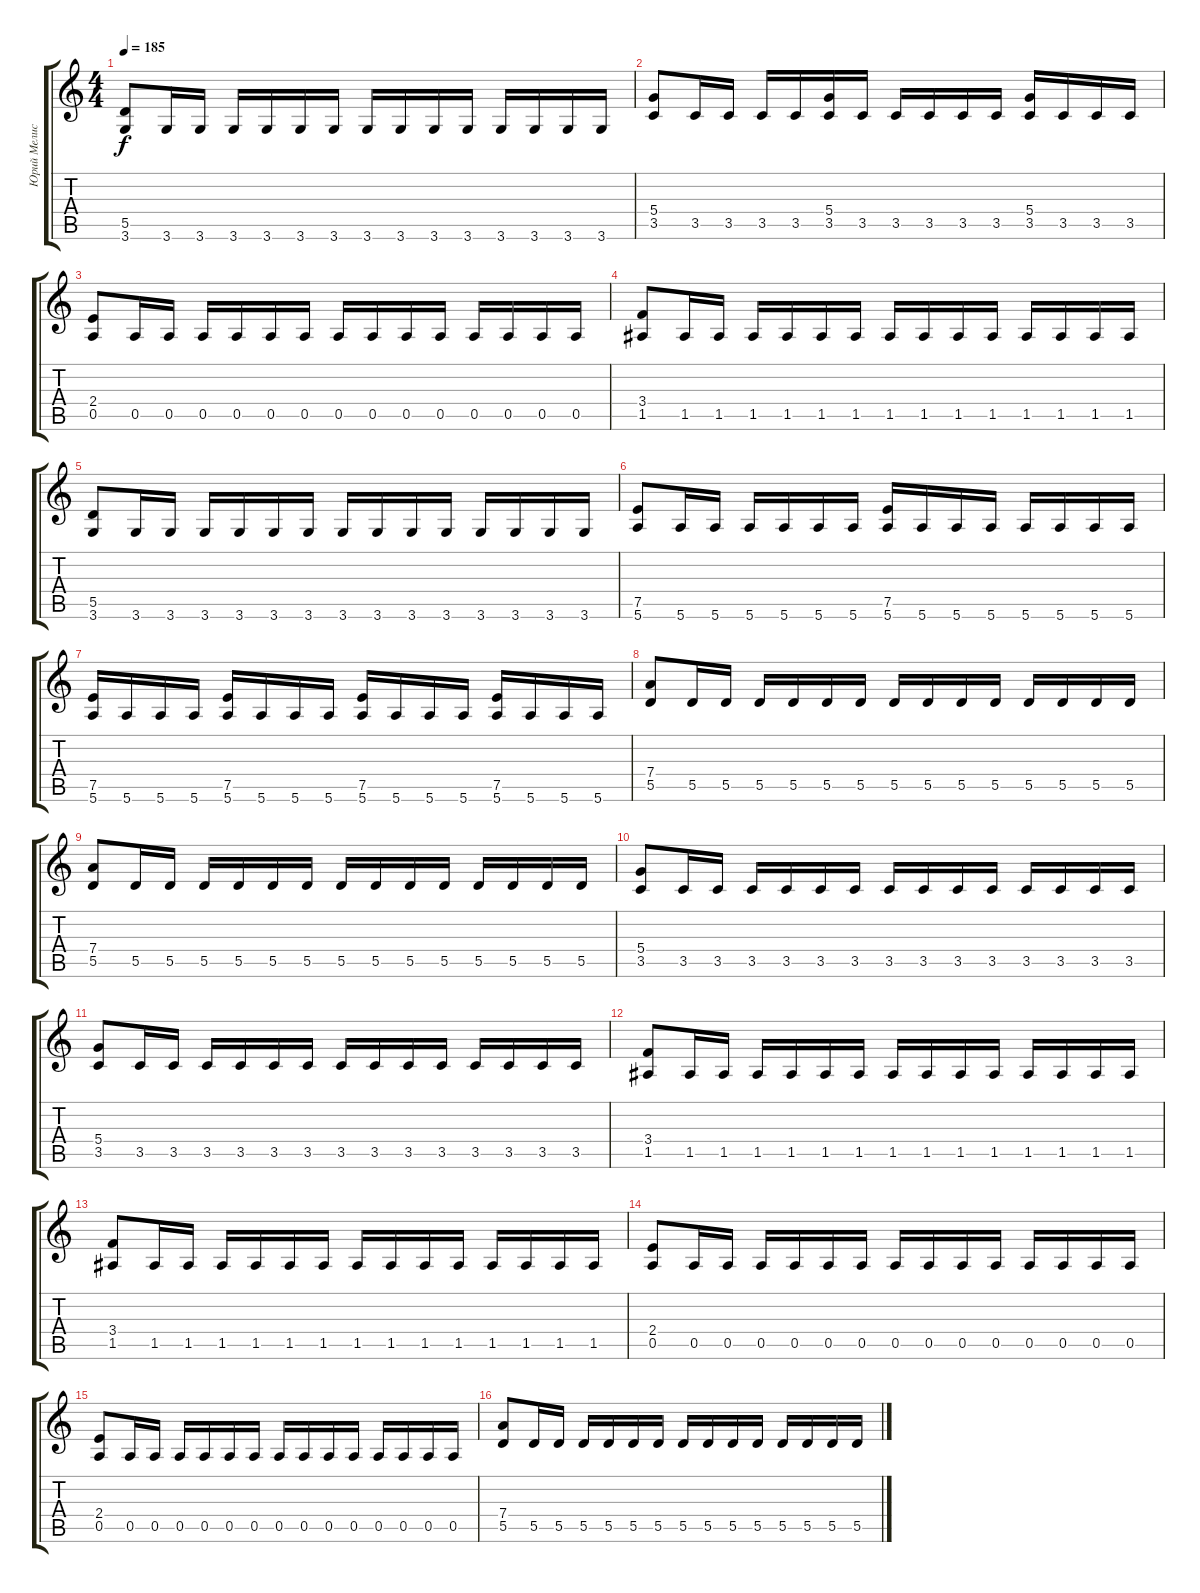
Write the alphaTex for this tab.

\track ("Юрий Мелисов" "Юрий Мелис") {instrument distortionguitar}
\staff {score tabs}
\tuning (E4 B3 G3 D3 A2 E2) {hide}
\ts (4 4)
\tempo 185
\clef g2
\ks c
(5.5 3.6).8{dy f} 3.6.16 3.6.16 3.6.16 3.6.16 3.6.16 3.6.16 3.6.16 3.6.16 3.6.16 3.6.16 3.6.16 3.6.16 3.6.16 3.6.16 |
(5.4 3.5).8 3.5.16 3.5.16 3.5.16 3.5.16 (5.4 3.5).16 3.5.16 3.5.16 3.5.16 3.5.16 3.5.16 (5.4 3.5).16 3.5.16 3.5.16 3.5.16 |
(2.4 0.5).8 0.5.16 0.5.16 0.5.16 0.5.16 0.5.16 0.5.16 0.5.16 0.5.16 0.5.16 0.5.16 0.5.16 0.5.16 0.5.16 0.5.16 |
(3.4 1.5).8 1.5.16 1.5.16 1.5.16 1.5.16 1.5.16 1.5.16 1.5.16 1.5.16 1.5.16 1.5.16 1.5.16 1.5.16 1.5.16 1.5.16 |
(5.5 3.6).8 3.6.16 3.6.16 3.6.16 3.6.16 3.6.16 3.6.16 3.6.16 3.6.16 3.6.16 3.6.16 3.6.16 3.6.16 3.6.16 3.6.16 |
(7.5 5.6).8 5.6.16 5.6.16 5.6.16 5.6.16 5.6.16 5.6.16 (7.5 5.6).16 5.6.16 5.6.16 5.6.16 5.6.16 5.6.16 5.6.16 5.6.16 |
(7.5 5.6).16 5.6.16 5.6.16 5.6.16 (7.5 5.6).16 5.6.16 5.6.16 5.6.16 (7.5 5.6).16 5.6.16 5.6.16 5.6.16 (7.5 5.6).16 5.6.16 5.6.16 5.6.16 |
(7.4 5.5).8 5.5.16 5.5.16 5.5.16 5.5.16 5.5.16 5.5.16 5.5.16 5.5.16 5.5.16 5.5.16 5.5.16 5.5.16 5.5.16 5.5.16 |
(7.4 5.5).8 5.5.16 5.5.16 5.5.16 5.5.16 5.5.16 5.5.16 5.5.16 5.5.16 5.5.16 5.5.16 5.5.16 5.5.16 5.5.16 5.5.16 |
(5.4 3.5).8 3.5.16 3.5.16 3.5.16 3.5.16 3.5.16 3.5.16 3.5.16 3.5.16 3.5.16 3.5.16 3.5.16 3.5.16 3.5.16 3.5.16 |
(5.4 3.5).8 3.5.16 3.5.16 3.5.16 3.5.16 3.5.16 3.5.16 3.5.16 3.5.16 3.5.16 3.5.16 3.5.16 3.5.16 3.5.16 3.5.16 |
(3.4 1.5).8 1.5.16 1.5.16 1.5.16 1.5.16 1.5.16 1.5.16 1.5.16 1.5.16 1.5.16 1.5.16 1.5.16 1.5.16 1.5.16 1.5.16 |
(3.4 1.5).8 1.5.16 1.5.16 1.5.16 1.5.16 1.5.16 1.5.16 1.5.16 1.5.16 1.5.16 1.5.16 1.5.16 1.5.16 1.5.16 1.5.16 |
(2.4 0.5).8 0.5.16 0.5.16 0.5.16 0.5.16 0.5.16 0.5.16 0.5.16 0.5.16 0.5.16 0.5.16 0.5.16 0.5.16 0.5.16 0.5.16 |
(2.4 0.5).8 0.5.16 0.5.16 0.5.16 0.5.16 0.5.16 0.5.16 0.5.16 0.5.16 0.5.16 0.5.16 0.5.16 0.5.16 0.5.16 0.5.16 |
(7.4 5.5).8 5.5.16 5.5.16 5.5.16 5.5.16 5.5.16 5.5.16 5.5.16 5.5.16 5.5.16 5.5.16 5.5.16 5.5.16 5.5.16 5.5.16
